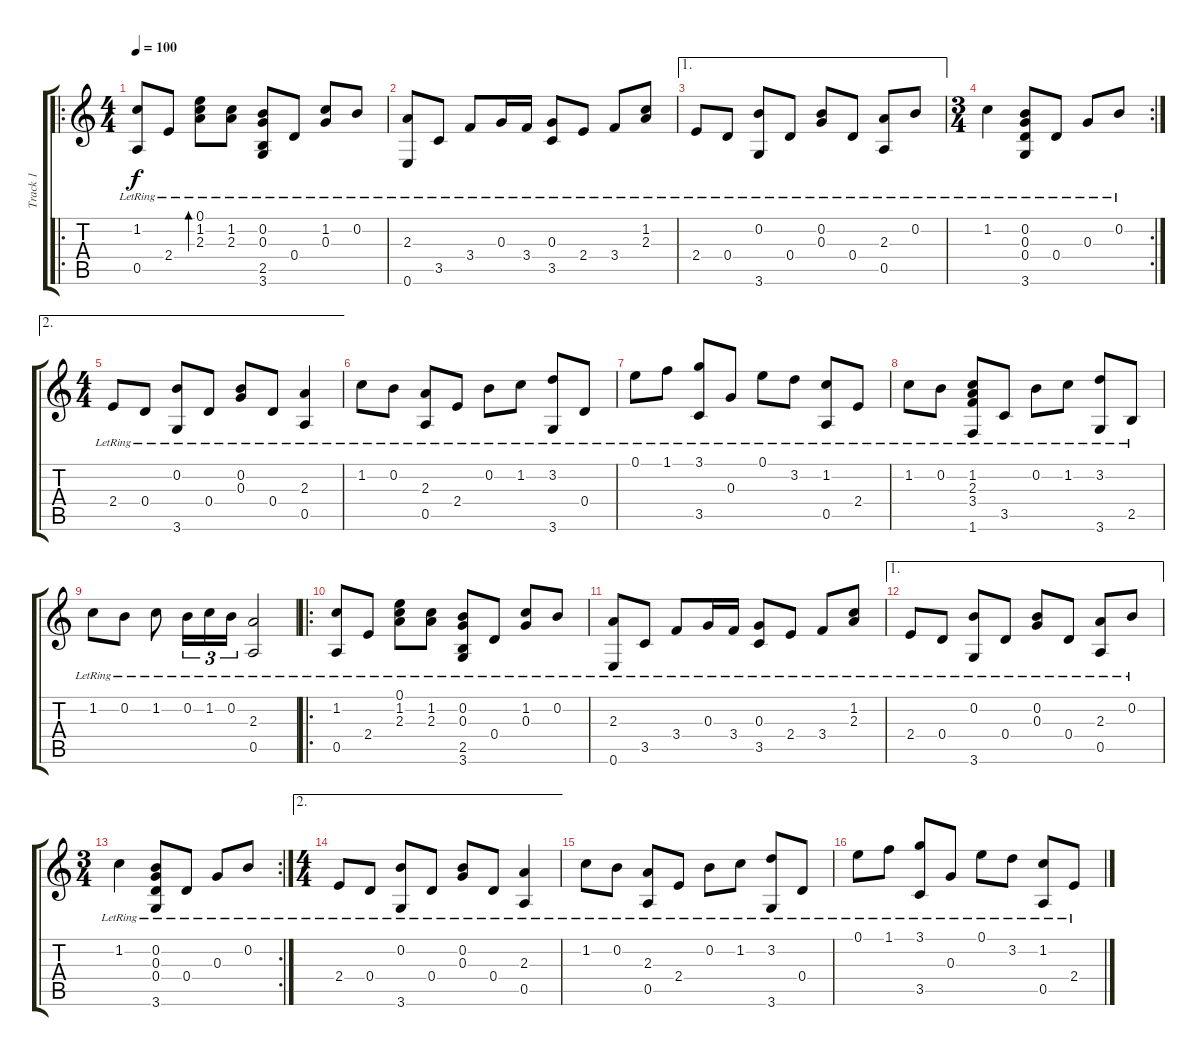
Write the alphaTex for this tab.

\track ("Track 1" "Track 1") {instrument acousticguitarnylon}
\staff {score tabs}
\tuning (E4 B3 G3 D3 A2 E2) {hide}
\ro
\ts (4 4)
\tempo 100
\clef g2
\ks c
(1.2{lr} 0.5{lr}).8{dy f instrument acousticguitarnylon} 2.4{lr}.8 (0.1{lr} 1.2{lr} 2.3{lr}).8{bd 60} (1.2{lr} 2.3{lr}).8 (0.2{lr} 0.3{lr} 2.5{lr} 3.6{lr}).8 0.4{lr}.8 (1.2{lr} 0.3{lr}).8 0.2{lr}.8 |
(2.3{lr} 0.6{lr}).8 3.5{lr}.8 3.4{lr}.8 0.3{lr}.16 3.4{lr}.16 (0.3{lr} 3.5{lr}).8 2.4{lr}.8 3.4{lr}.8 (1.2{lr} 2.3{lr}).8 |
\ae 1
2.4{lr}.8 0.4{lr}.8 (0.2{lr} 3.6{lr}).8 0.4{lr}.8 (0.2{lr} 0.3{lr}).8 0.4{lr}.8 (2.3{lr} 0.5{lr}).8 0.2{lr}.8 |
\rc 2
\ts (3 4)
1.2{lr}.4 (0.2{lr} 0.3{lr} 0.4{lr} 3.6{lr}).8 0.4{lr}.8 0.3{lr}.8 0.2{lr}.8 |
\ae 2
\ts (4 4)
2.4{lr}.8 0.4{lr}.8 (0.2{lr} 3.6{lr}).8 0.4{lr}.8 (0.2{lr} 0.3{lr}).8 0.4{lr}.8 (2.3{lr} 0.5{lr}).4 |
1.2{lr}.8 0.2{lr}.8 (2.3{lr} 0.5{lr}).8 2.4{lr}.8 0.2{lr}.8 1.2{lr}.8 (3.2{lr} 3.6{lr}).8 0.4{lr}.8 |
0.1{lr}.8 1.1{lr}.8 (3.1{lr} 3.5{lr}).8 0.3{lr}.8 0.1{lr}.8 3.2{lr}.8 (1.2{lr} 0.5{lr}).8 2.4{lr}.8 |
1.2{lr}.8 0.2{lr}.8 (1.2{lr} 2.3{lr} 3.4{lr} 1.6{lr}).8 3.5{lr}.8 0.2{lr}.8 1.2{lr}.8 (3.2{lr} 3.6{lr}).8 2.5{lr}.8 |
1.2{lr}.8 0.2{lr}.8 1.2{lr}.8 0.2{lr}.16{tu (3 2)} 1.2{lr}.16{tu (3 2)} 0.2{lr}.16{tu (3 2)} (2.3{lr} 0.5{lr}).2 |
\ro
(1.2{lr} 0.5{lr}).8 2.4{lr}.8 (0.1{lr} 1.2{lr} 2.3{lr}).8 (1.2{lr} 2.3{lr}).8 (0.2{lr} 0.3{lr} 2.5{lr} 3.6{lr}).8 0.4{lr}.8 (1.2{lr} 0.3{lr}).8 0.2{lr}.8 |
(2.3{lr} 0.6{lr}).8 3.5{lr}.8 3.4{lr}.8 0.3{lr}.16 3.4{lr}.16 (0.3{lr} 3.5{lr}).8 2.4{lr}.8 3.4{lr}.8 (1.2{lr} 2.3{lr}).8 |
\ae 1
2.4{lr}.8 0.4{lr}.8 (0.2{lr} 3.6{lr}).8 0.4{lr}.8 (0.2{lr} 0.3{lr}).8 0.4{lr}.8 (2.3{lr} 0.5{lr}).8 0.2{lr}.8 |
\rc 2
\ts (3 4)
1.2{lr}.4 (0.2{lr} 0.3{lr} 0.4{lr} 3.6{lr}).8 0.4{lr}.8 0.3{lr}.8 0.2{lr}.8 |
\ae 2
\ts (4 4)
2.4{lr}.8 0.4{lr}.8 (0.2{lr} 3.6{lr}).8 0.4{lr}.8 (0.2{lr} 0.3{lr}).8 0.4{lr}.8 (2.3{lr} 0.5{lr}).4 |
1.2{lr}.8 0.2{lr}.8 (2.3{lr} 0.5{lr}).8 2.4{lr}.8 0.2{lr}.8 1.2{lr}.8 (3.2{lr} 3.6{lr}).8 0.4{lr}.8 |
0.1{lr}.8 1.1{lr}.8 (3.1{lr} 3.5{lr}).8 0.3{lr}.8 0.1{lr}.8 3.2{lr}.8 (1.2{lr} 0.5{lr}).8 2.4{lr}.8
